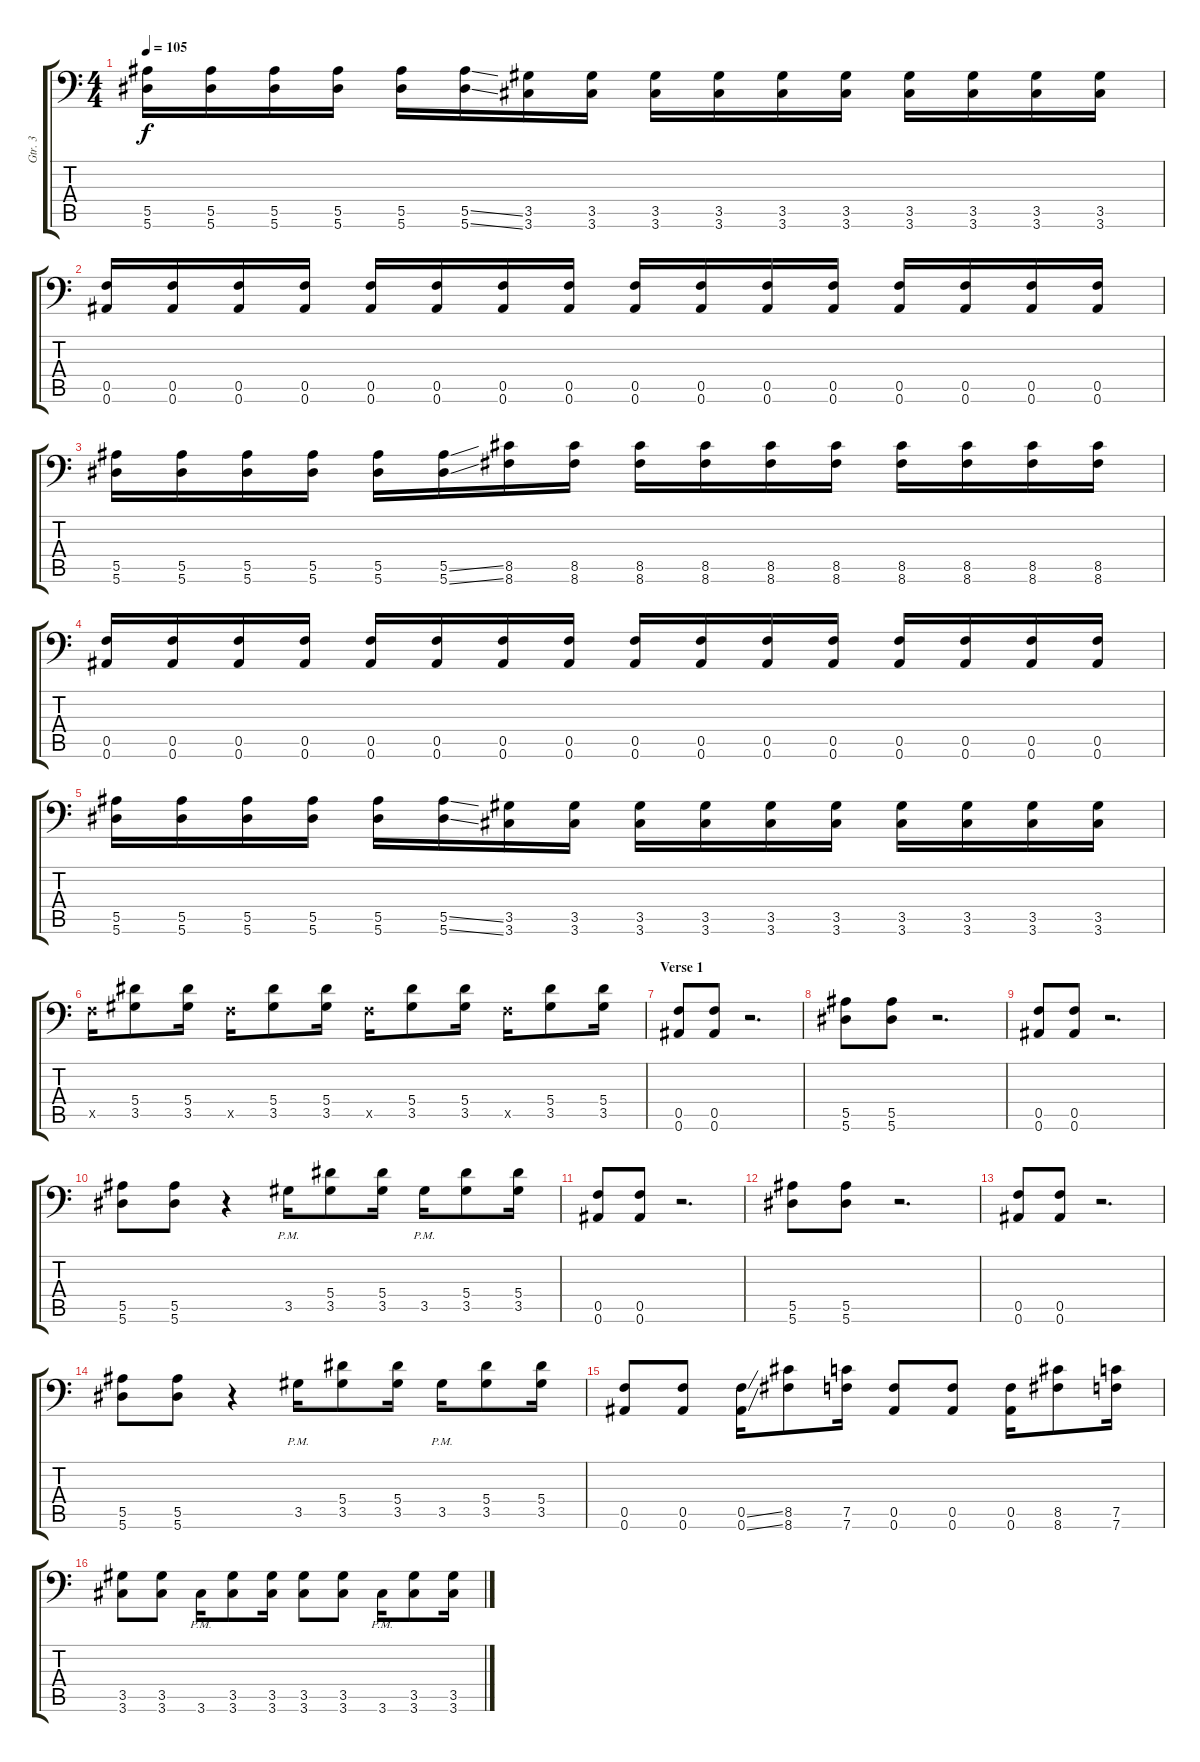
\track ("Gtr. 3" "Gtr. 3") {instrument distortionguitar}
\staff {score tabs}
\tuning (C4 G3 Eb3 Bb2 F2 Bb1) {hide}
\ts (4 4)
\tempo 105
\clef f4
\ks c
(5.5 5.6).16{dy f} (5.5 5.6).16 (5.5 5.6).16 (5.5 5.6).16 (5.5 5.6).16 (5.5{ss} 5.6{ss}).16 (3.5 3.6).16 (3.5 3.6).16 (3.5 3.6).16 (3.5 3.6).16 (3.5 3.6).16 (3.5 3.6).16 (3.5 3.6).16 (3.5 3.6).16 (3.5 3.6).16 (3.5 3.6).16 |
(0.5 0.6).16 (0.5 0.6).16 (0.5 0.6).16 (0.5 0.6).16 (0.5 0.6).16 (0.5 0.6).16 (0.5 0.6).16 (0.5 0.6).16 (0.5 0.6).16 (0.5 0.6).16 (0.5 0.6).16 (0.5 0.6).16 (0.5 0.6).16 (0.5 0.6).16 (0.5 0.6).16 (0.5 0.6).16 |
(5.5 5.6).16 (5.5 5.6).16 (5.5 5.6).16 (5.5 5.6).16 (5.5 5.6).16 (5.5{ss} 5.6{ss}).16 (8.5 8.6).16 (8.5 8.6).16 (8.5 8.6).16 (8.5 8.6).16 (8.5 8.6).16 (8.5 8.6).16 (8.5 8.6).16 (8.5 8.6).16 (8.5 8.6).16 (8.5 8.6).16 |
(0.5 0.6).16 (0.5 0.6).16 (0.5 0.6).16 (0.5 0.6).16 (0.5 0.6).16 (0.5 0.6).16 (0.5 0.6).16 (0.5 0.6).16 (0.5 0.6).16 (0.5 0.6).16 (0.5 0.6).16 (0.5 0.6).16 (0.5 0.6).16 (0.5 0.6).16 (0.5 0.6).16 (0.5 0.6).16 |
(5.5 5.6).16 (5.5 5.6).16 (5.5 5.6).16 (5.5 5.6).16 (5.5 5.6).16 (5.5{ss} 5.6{ss}).16 (3.5 3.6).16 (3.5 3.6).16 (3.5 3.6).16 (3.5 3.6).16 (3.5 3.6).16 (3.5 3.6).16 (3.5 3.6).16 (3.5 3.6).16 (3.5 3.6).16 (3.5 3.6).16 |
0.5{x}.16 (5.4 3.5).8 (5.4 3.5).16 0.5{x}.16 (5.4 3.5).8 (5.4 3.5).16 0.5{x}.16 (5.4 3.5).8 (5.4 3.5).16 0.5{x}.16 (5.4 3.5).8 (5.4 3.5).16 |
\section ("" "Verse 1")
(0.5 0.6).8 (0.5 0.6).8 r.2{d} |
(5.5 5.6).8 (5.5 5.6).8 r.2{d} |
(0.5 0.6).8 (0.5 0.6).8 r.2{d} |
(5.5 5.6).8 (5.5 5.6).8 r.4 3.5{pm}.16 (5.4 3.5).8 (5.4 3.5).16 3.5{pm}.16 (5.4 3.5).8 (5.4 3.5).16 |
(0.5 0.6).8 (0.5 0.6).8 r.2{d} |
(5.5 5.6).8 (5.5 5.6).8 r.2{d} |
(0.5 0.6).8 (0.5 0.6).8 r.2{d} |
(5.5 5.6).8 (5.5 5.6).8 r.4 3.5{pm}.16 (5.4 3.5).8 (5.4 3.5).16 3.5{pm}.16 (5.4 3.5).8 (5.4 3.5).16 |
(0.5 0.6).8 (0.5 0.6).8 (0.5{ss} 0.6{ss}).16 (8.5 8.6).8 (7.5 7.6).16 (0.5 0.6).8 (0.5 0.6).8 (0.5 0.6).16 (8.5 8.6).8 (7.5 7.6).16 |
(3.5 3.6).8 (3.5 3.6).8 3.6{pm}.16 (3.5 3.6).8 (3.5 3.6).16 (3.5 3.6).8 (3.5 3.6).8 3.6{pm}.16 (3.5 3.6).8 (3.5 3.6).16
